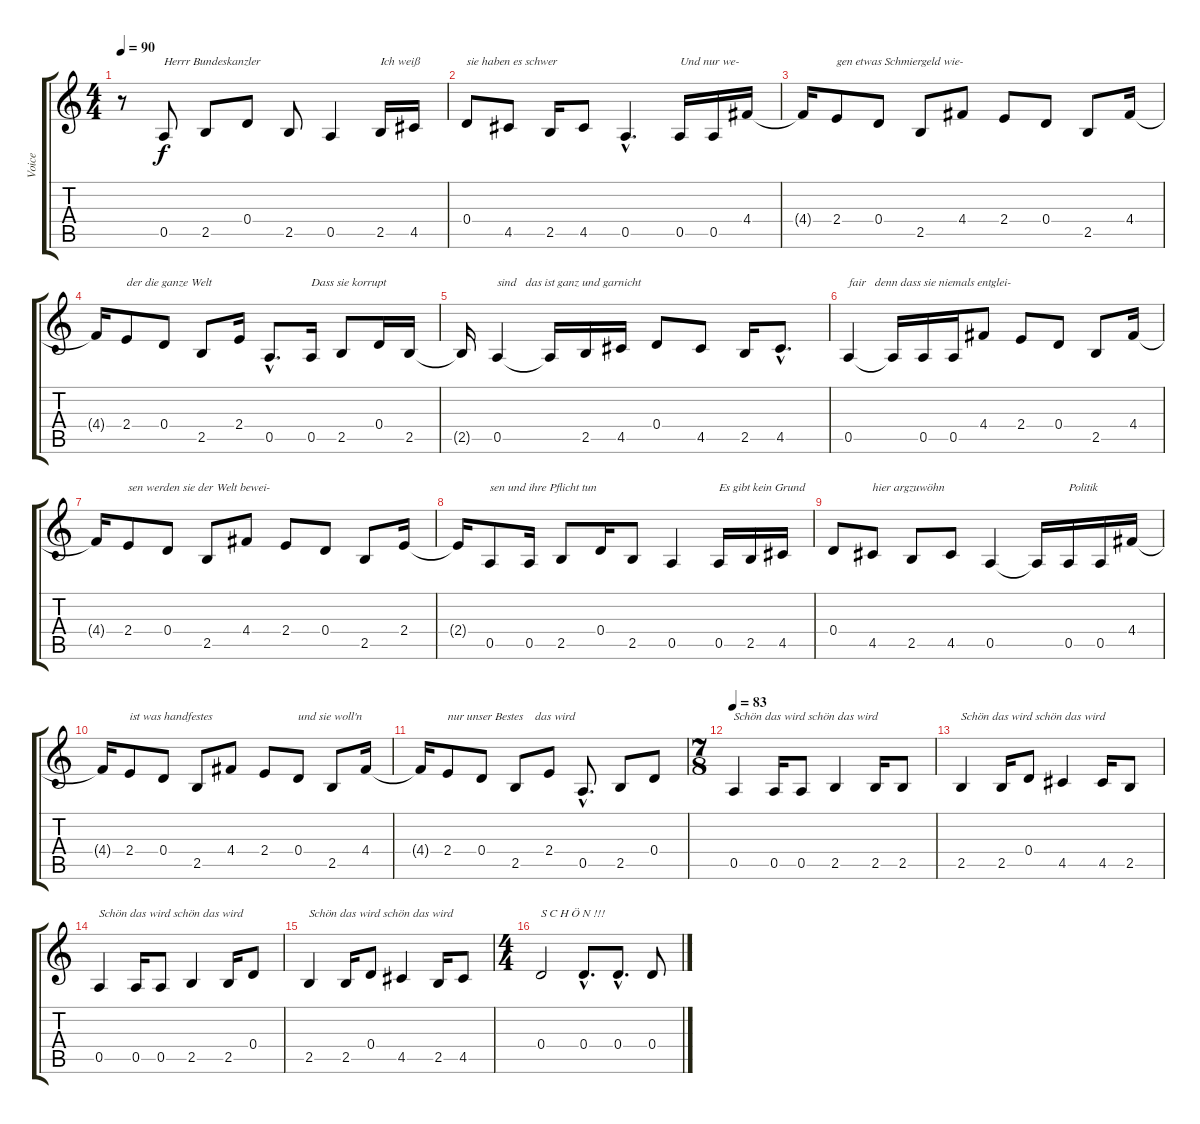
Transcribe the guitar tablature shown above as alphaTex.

\track ("Voice" "Voice") {instrument guitarharmonics}
\staff {score tabs}
\tuning (E4 B3 G3 D3 A2 E2) {hide}
\ts (4 4)
\tempo 90
\clef g2
\ks c
r.8{dy f} 0.5.8{txt "Herrr Bundeskanzler"} 2.5.8 0.4.8 2.5.8 0.5.4 2.5.16{txt "Ich weiß"} 4.5.16 |
0.4.8{txt "sie haben es schwer"} 4.5.8 2.5.16 4.5.8 0.5{hac}.4{d} 0.5.16{txt "Und nur we-"} 0.5.16 4.4.16 |
4.4{t}.16 2.4.8{txt "gen etwas Schmiergeld wie-"} 0.4.8 2.5.8 4.4.8 2.4.8 0.4.8 2.5.8 4.4.16 |
4.4{t}.16 2.4.8{txt "der die ganze Welt"} 0.4.8 2.5.8 2.4.16 0.5{hac}.8{d} 0.5.16{txt "Dass sie korrupt "} 2.5.8 0.4.16 2.5.16 |
2.5{t}.16 0.5.4{txt "sind   das ist ganz und garnicht "} 0.5{t}.16 2.5.16 4.5.16 0.4.8 4.5.8 2.5.16 4.5{hac}.8{d} |
0.5.4{txt "fair   denn dass sie niemals entglei-"} 0.5{t}.16 0.5.16 0.5.16 4.4.8 2.4.8 0.4.8 2.5.8 4.4.16 |
4.4{t}.16 2.4.8{txt "sen werden sie der Welt bewei-"} 0.4.8 2.5.8 4.4.8 2.4.8 0.4.8 2.5.8 2.4.16 |
2.4{t}.16 0.5.8{txt "sen und ihre Pflicht tun"} 0.5.16 2.5.8 0.4.16 2.5.8 0.5.4 0.5.16{txt "Es gibt kein Grund"} 2.5.16 4.5.16 |
0.4.8 4.5.8{txt "hier argzuwöhn"} 2.5.8 4.5.8 0.5.4 0.5{t}.16 0.5.16{txt "Politik"} 0.5.16 4.4.16 |
4.4{t}.16 2.4.8{txt "ist was handfestes"} 0.4.8 2.5.8 4.4.8 2.4.8 0.4.8{txt "und sie woll'n"} 2.5.8 4.4.16 |
4.4{t}.16 2.4.8{txt "nur unser Bestes    das wird"} 0.4.8 2.5.8 2.4.8 0.5{hac}.8{d} 2.5.8 0.4.8 |
\ts (7 8)
\tempo 83
0.5.4{txt "Schön das wird schön das wird"} 0.5.16 0.5.8 2.5.4 2.5.16 2.5.8 |
2.5.4{txt "Schön das wird schön das wird"} 2.5.16 0.4.8 4.5.4 4.5.16 2.5.8 |
0.5.4{txt "Schön das wird schön das wird"} 0.5.16 0.5.8 2.5.4 2.5.16 0.4.8 |
2.5.4{txt "Schön das wird schön das wird"} 2.5.16 0.4.8 4.5.4 2.5.16 4.5.8 |
\ts (4 4)
0.4.2{txt "S C H Ö N !!!"} 0.4{hac}.8{d} 0.4{hac}.8{d} 0.4.8
